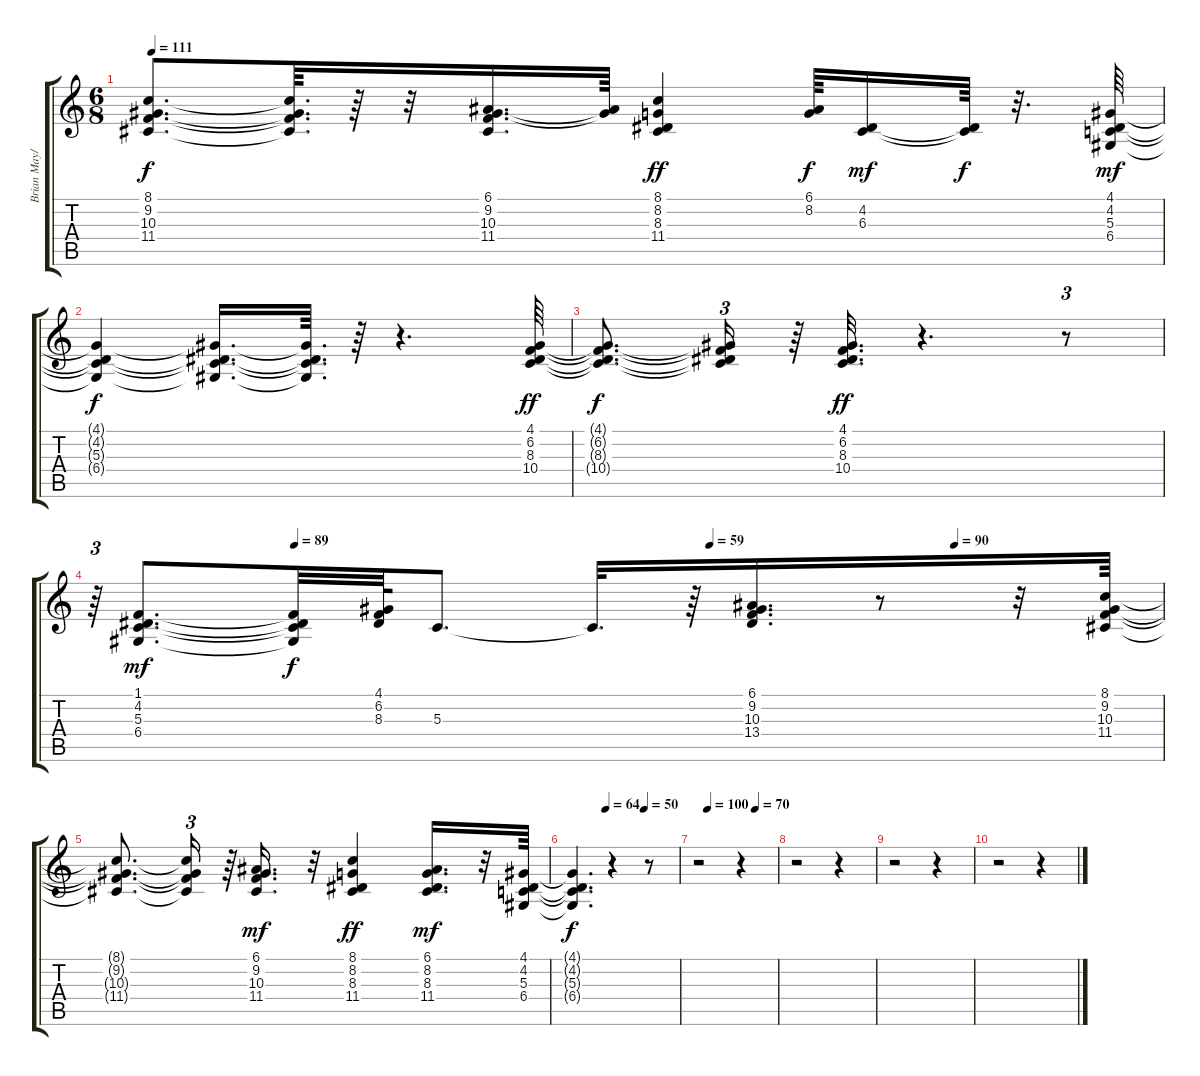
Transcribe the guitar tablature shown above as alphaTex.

\track ("Brian May/Roger Taylor Chorus" "Brian May/") {mute instrument choiraahs}
\staff {score tabs}
\tuning (E4 B3 G3 D3 A2 E2) {hide}
\ts (6 8)
\tempo 111
\clef g2
\ks c
(8.1{t} 9.2{t} 10.3{t} 11.4{t}).8{d dy f} (8.1{t} 9.2{t} 10.3{t} 11.4{t}).64{d} r.64 r.32 (6.1 9.2 10.3 11.4).16{d} (6.1{t} 9.2{t}).64 (8.1 8.2 8.3 11.4).4{dy ff} (6.1 8.2).64{dy f} (4.2 6.3).16{dy mf} (4.2{t} 6.3{t}).64{dy f} r.32{d} (4.1 4.2 5.3 6.4).64{dy mf} |
(4.1{t} 4.2{t} 5.3{t} 6.4{t}).4{dy f} (4.1{t} 4.2{t} 5.3{t} 6.4{t}).16{d} (4.1{t} 4.2{t} 5.3{t} 6.4{t}).64{d} r.64 r.4{d} (4.1 6.2 8.3 10.4).64{dy ff} |
(4.1{t} 6.2{t} 8.3{t} 10.4{t}).8{d dy f} (4.1{t} 6.2{t} 8.3{t} 10.4{t}).16{tu (3 2)} r.64 (4.1 6.2 8.3 10.4).32{d dy ff} r.4{d} r.8{tu (3 2)} |
\tempo (89 0.1875)
\tempo (59 0.5763888888888888)
\tempo (90 0.8055555555555556)
r.64{tu (3 2)} (1.1 4.2 5.3 6.4).8{d dy mf} (1.1{t} 4.2{t} 5.3{t} 6.4{t}).32{dy f} (4.1 6.2 8.3).64 5.3.8{d} 5.3{t}.32{d} r.64 (6.1 9.2 10.3 13.4).16{d} r.8 r.32 (8.1 9.2 10.3 11.4).64 |
(8.1{t} 9.2{t} 10.3{t} 11.4{t}).8{d} (8.1{t} 9.2{t} 10.3{t} 11.4{t}).16{tu (3 2)} r.64 (6.1 9.2 10.3 11.4).16{d dy mf} r.32 (8.1 8.2 8.3 11.4).4{dy ff} (6.1 8.2 8.3 11.4).16{d dy mf} r.32 (4.1 4.2 5.3 6.4).64 |
\tempo (64 0.2916666666666667)
\tempo (50 0.6666666666666666)
(4.1{t} 4.2{t} 5.3{t} 6.4{t}).4{d dy f} r.4 r.8 |
\tempo (100 0.125)
\tempo (70 0.7291666666666666)
r.2 r.4 |
r.2 r.4 |
r.2 r.4 |
r.2 r.4
